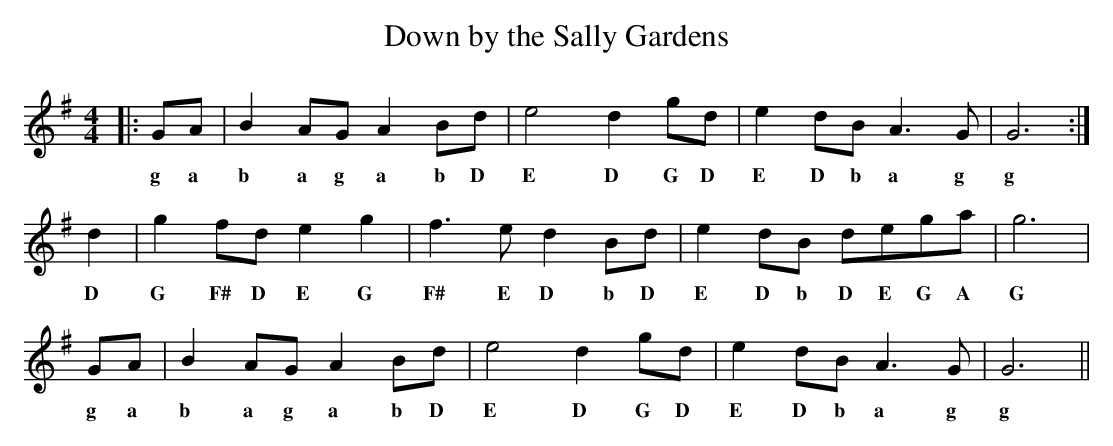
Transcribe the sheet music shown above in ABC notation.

X:1
T:Down by the Sally Gardens
M:4/4
L:1/8
K:Gmaj
|:GA|B2AG A2Bd|e4d2gd|e2dB A3G|G6:|
w:g a b a g a b D E D G D E D b a g g
d2|g2fd e2g2|f3e d2Bd|e2dB dega|g6|
w:D G F# D E G F# E D b D E D b D E G A G
GA|B2AG A2Bd|e4 d2gd|e2dB A3G|G6||
w:g a b a g a b D E D G D E D b a g g
